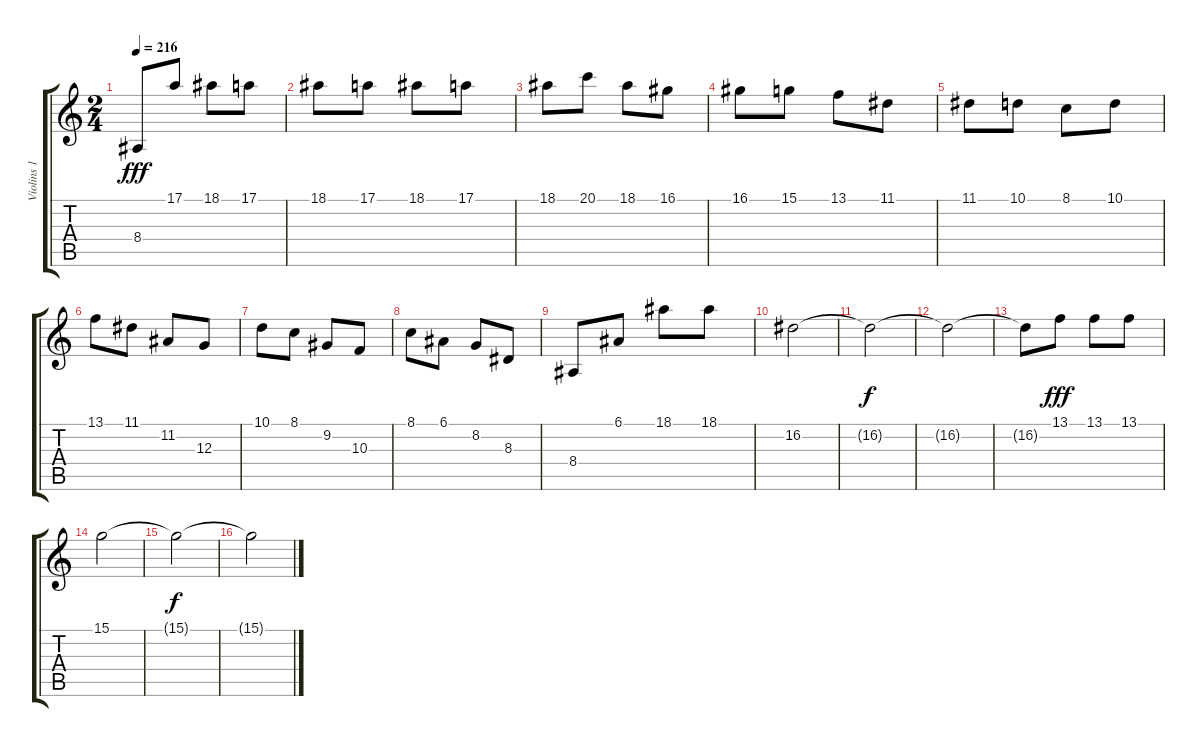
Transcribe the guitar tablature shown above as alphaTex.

\track ("Violins 1" "Violins 1") {instrument stringensemble1}
\staff {score tabs}
\tuning (E4 B3 G3 D3 A2 E2) {hide}
\ts (2 4)
\tempo 216
\clef g2
\ks c
8.4.8{dy fff} 17.1.8 18.1.8 17.1.8 |
18.1.8 17.1.8 18.1.8 17.1.8 |
18.1.8 20.1.8 18.1.8 16.1.8 |
16.1.8 15.1.8 13.1.8 11.1.8 |
11.1.8 10.1.8 8.1.8 10.1.8 |
13.1.8 11.1.8 11.2.8 12.3.8 |
10.1.8 8.1.8 9.2.8 10.3.8 |
8.1.8 6.1.8 8.2.8 8.3.8 |
8.4.8 6.1.8 18.1.8 18.1.8 |
16.2.2 |
16.2{t}.2{dy f} |
16.2{t}.2 |
16.2{t}.8 13.1.8{dy fff} 13.1.8 13.1.8 |
15.1.2 |
15.1{t}.2{dy f} |
15.1{t}.2
